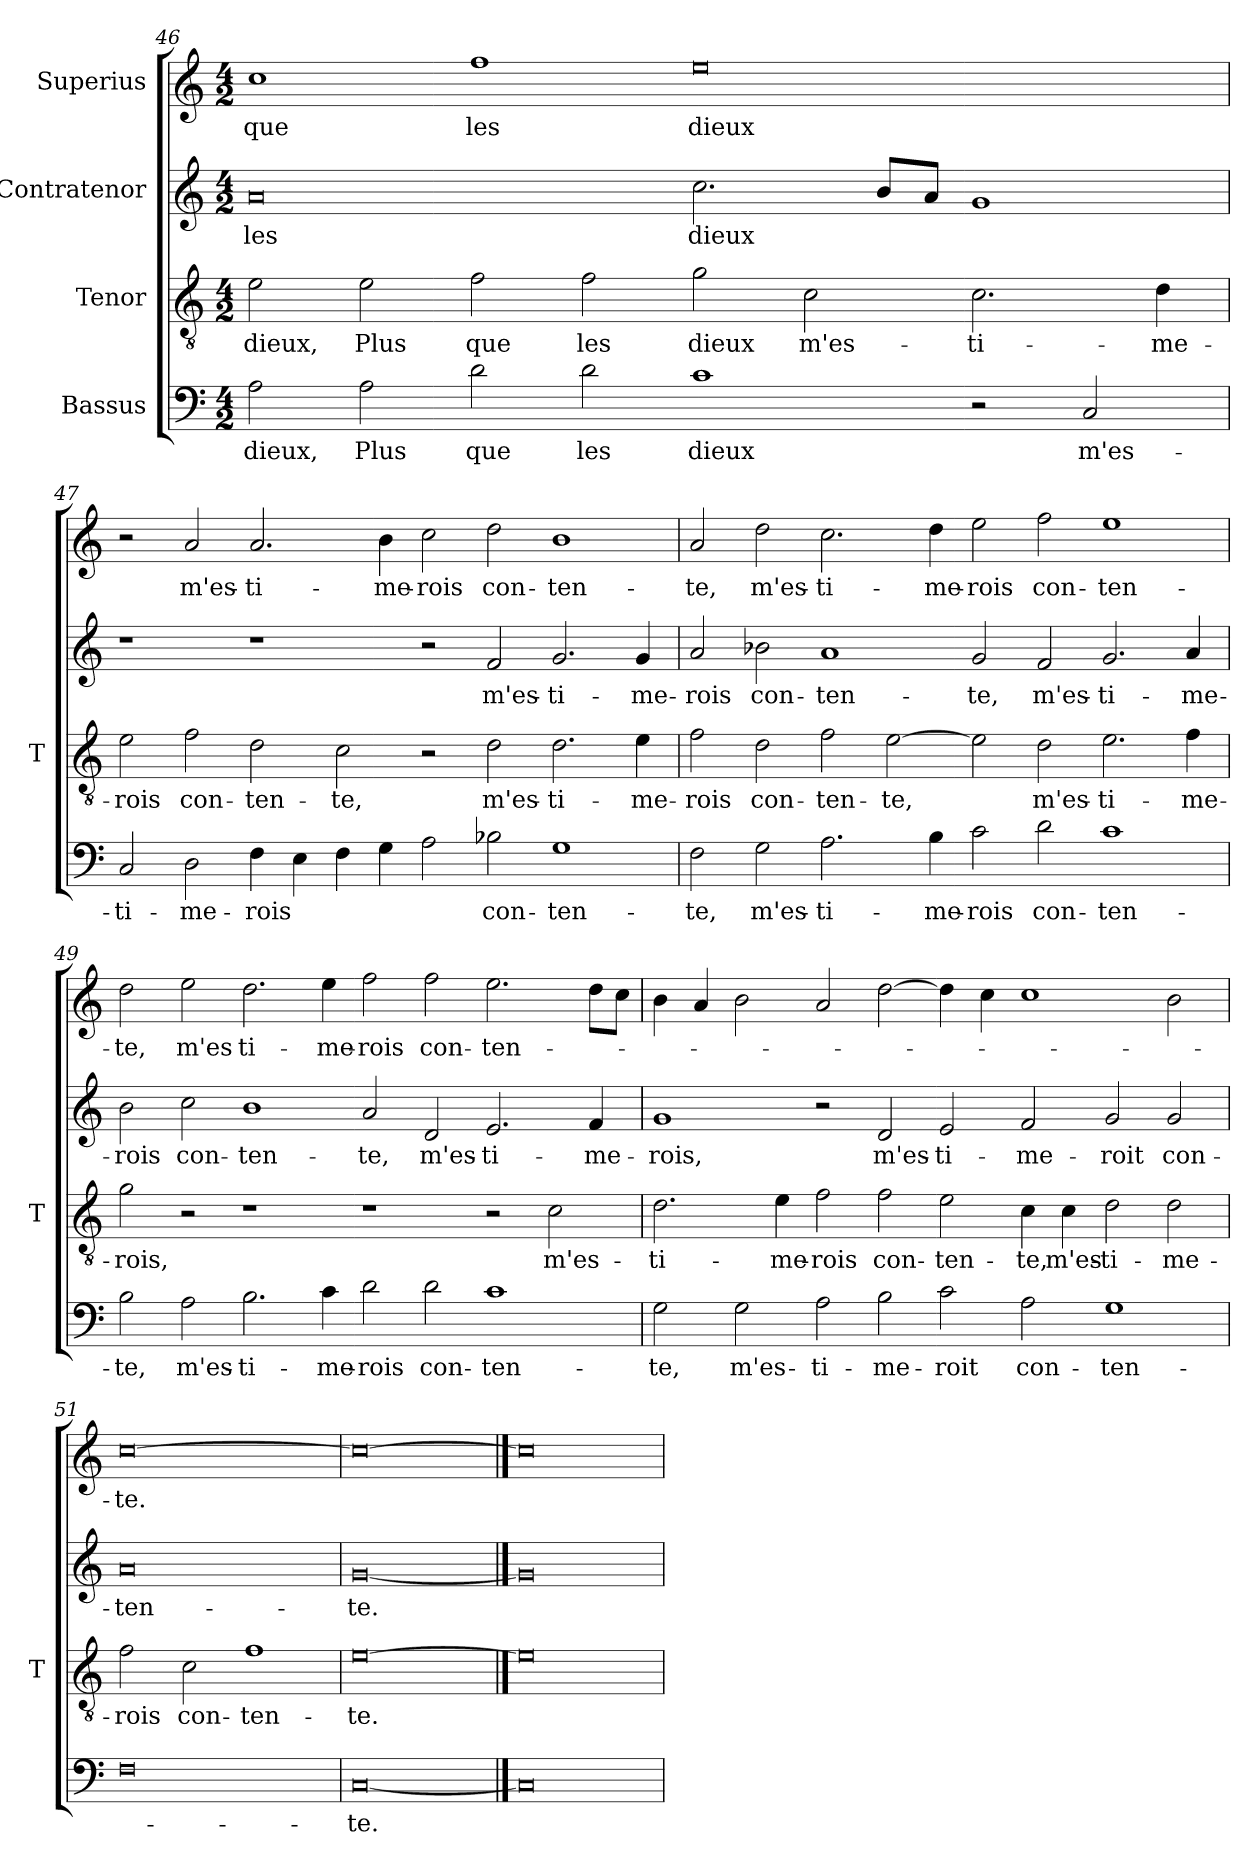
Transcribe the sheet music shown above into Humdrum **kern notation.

**kern	**text	**kern	**text	**kern	**text	**kern	**text
*part4	*part4	*part3	*part3	*part2	*part2	*part1	*part1
*staff4	*staff4	*staff3	*staff3	*staff2	*staff2	*staff1	*staff1
*I"Bassus	*	*I"Tenor	*	*I"Contratenor	*	*I"Superius	*
*	*	*I'T	*	*	*	*	*
*clefF4	*	*clefGv2	*	*clefG2	*	*clefG2	*
*k[]	*	*k[]	*	*k[]	*	*k[]	*
*M4/2	*	*M4/2	*	*M4/2	*	*M4/2	*
=46	=46	=46	=46	=46	=46	=46	=46
2A	-dieux,	2e	-dieux,	0a	-les	1cc	-que
2A	-Plus	2e	-Plus	.	.	.	.
2d	-que	2f	-que	.	.	1ff	-les
2d	-les	2f	-les	.	.	.	.
1c	-dieux	2g	-dieux	2.cc	-dieux	0ee	-dieux
.	.	2c	m'es-	.	.	.	.
.	.	.	.	8bL	.	.	.
.	.	.	.	8aJ	.	.	.
2r	.	2.c	ti-	1g	.	.	.
2C	m'es-	.	.	.	.	.	.
.	.	4d	me-	.	.	.	.
=47	=47	=47	=47	=47	=47	=47	=47
2C	ti-	2e	-rois	1r	.	2r	.
2D	me-	2f	con-	.	.	2a	m'es-
4F	-rois	2d	ten-	1r	.	2.a	ti-
4E	.	.	.	.	.	.	.
4F	.	2c	-te,	.	.	.	.
4G	.	.	.	.	.	4b	me-
2A	.	2r	.	2r	.	2cc	-rois
2B-X	con-	2d	m'es-	2f	m'es-	2dd	con-
1G	ten-	2.d	ti-	2.g	ti-	1b	ten-
.	.	4e	me-	4g	me-	.	.
=48	=48	=48	=48	=48	=48	=48	=48
2F	-te,	2f	-rois	2a	-rois	2a	-te,
2G	m'es-	2d	con-	2b-X	con-	2dd	m'es-
2.A	ti-	2f	ten-	1a	ten-	2.cc	ti-
.	.	[2e	-te,	.	.	.	.
4B	me-	.	.	.	.	4dd	me-
2c	-rois	2e]	.	2g	-te,	2ee	-rois
2d	con-	2d	m'es-	2f	m'es-	2ff	con-
1c	ten-	2.e	ti-	2.g	ti-	1ee	ten-
.	.	4f	me-	4a	me-	.	.
=49	=49	=49	=49	=49	=49	=49	=49
2B	-te,	2g	-rois,	2b	-rois	2dd	-te,
2A	m'es-	2r	.	2cc	con-	2ee	-m'es
2.B	ti-	1r	.	1b	ten-	2.dd	ti-
4c	me-	.	.	.	.	4ee	me-
2d	-rois	1r	.	2a	-te,	2ff	-rois
2d	con-	.	.	2d	m'es-	2ff	con-
1c	ten-	2r	.	2.e	ti-	2.ee	ten-
.	.	2c	m'es-	.	.	.	.
.	.	.	.	4f	me-	8ddL	.
.	.	.	.	.	.	8ccJ	.
=50	=50	=50	=50	=50	=50	=50	=50
2G	-te,	2.d	ti-	1g	-rois,	4b	.
.	.	.	.	.	.	4a	.
2G	m'es-	.	.	.	.	2b	.
.	.	4e	me-	.	.	.	.
2A	ti-	2f	-rois	2r	.	2a	.
2B	me-	2f	con-	2d	m'es-	[2dd	.
2c	-roit	2e	ten-	2e	ti-	4dd]	.
.	.	.	.	.	.	4cc	.
2A	con-	4c	-te,	2f	me-	1cc	.
.	.	4c	m'es-	.	.	.	.
1G	ten-	2d	ti-	2g	-roit	.	.
.	.	2d	me-	2g	con-	2b	.
=51	=51	=51	=51	=51	=51	=51	=51
0F	.	2f	-rois	0a	ten-	[0cc	-te.
.	.	2c	con-	.	.	.	.
.	.	1f	ten-	.	.	.	.
=52	=52	=52	=52	=52	=52	=52	=52
[0C	-te.	[0e	-te.	[0g	-te.	0cc_	.
==53	==53	==53	==53	==53	==53	==53	==53
0C]	.	0e]	.	0g]	.	0cc]	.
=	=	=	=	=	=	=	=
*-	*-	*-	*-	*-	*-	*-	*-
